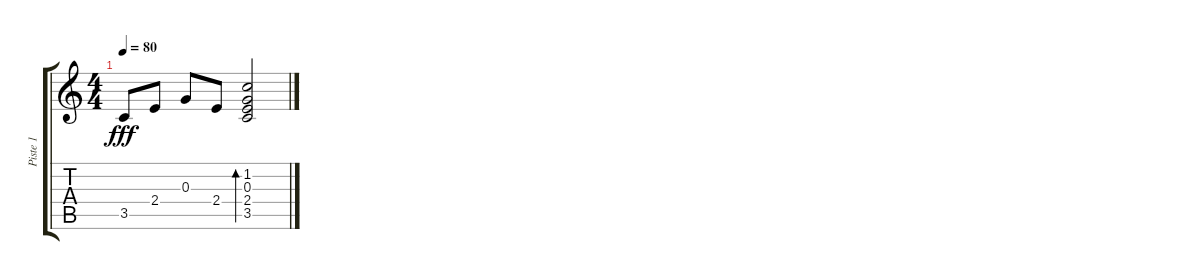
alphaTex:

\track ("Piste 1" "Piste 1") {instrument acousticguitarnylon}
\staff {score tabs}
\tuning (E4 B3 G3 D3 A2 E2) {hide}
\ts (4 4)
\tempo 80
\clef g2
\ks c
3.5.8{dy fff} 2.4.8 0.3.8 2.4.8 (1.2 0.3 2.4 3.5).2{bd 60}
